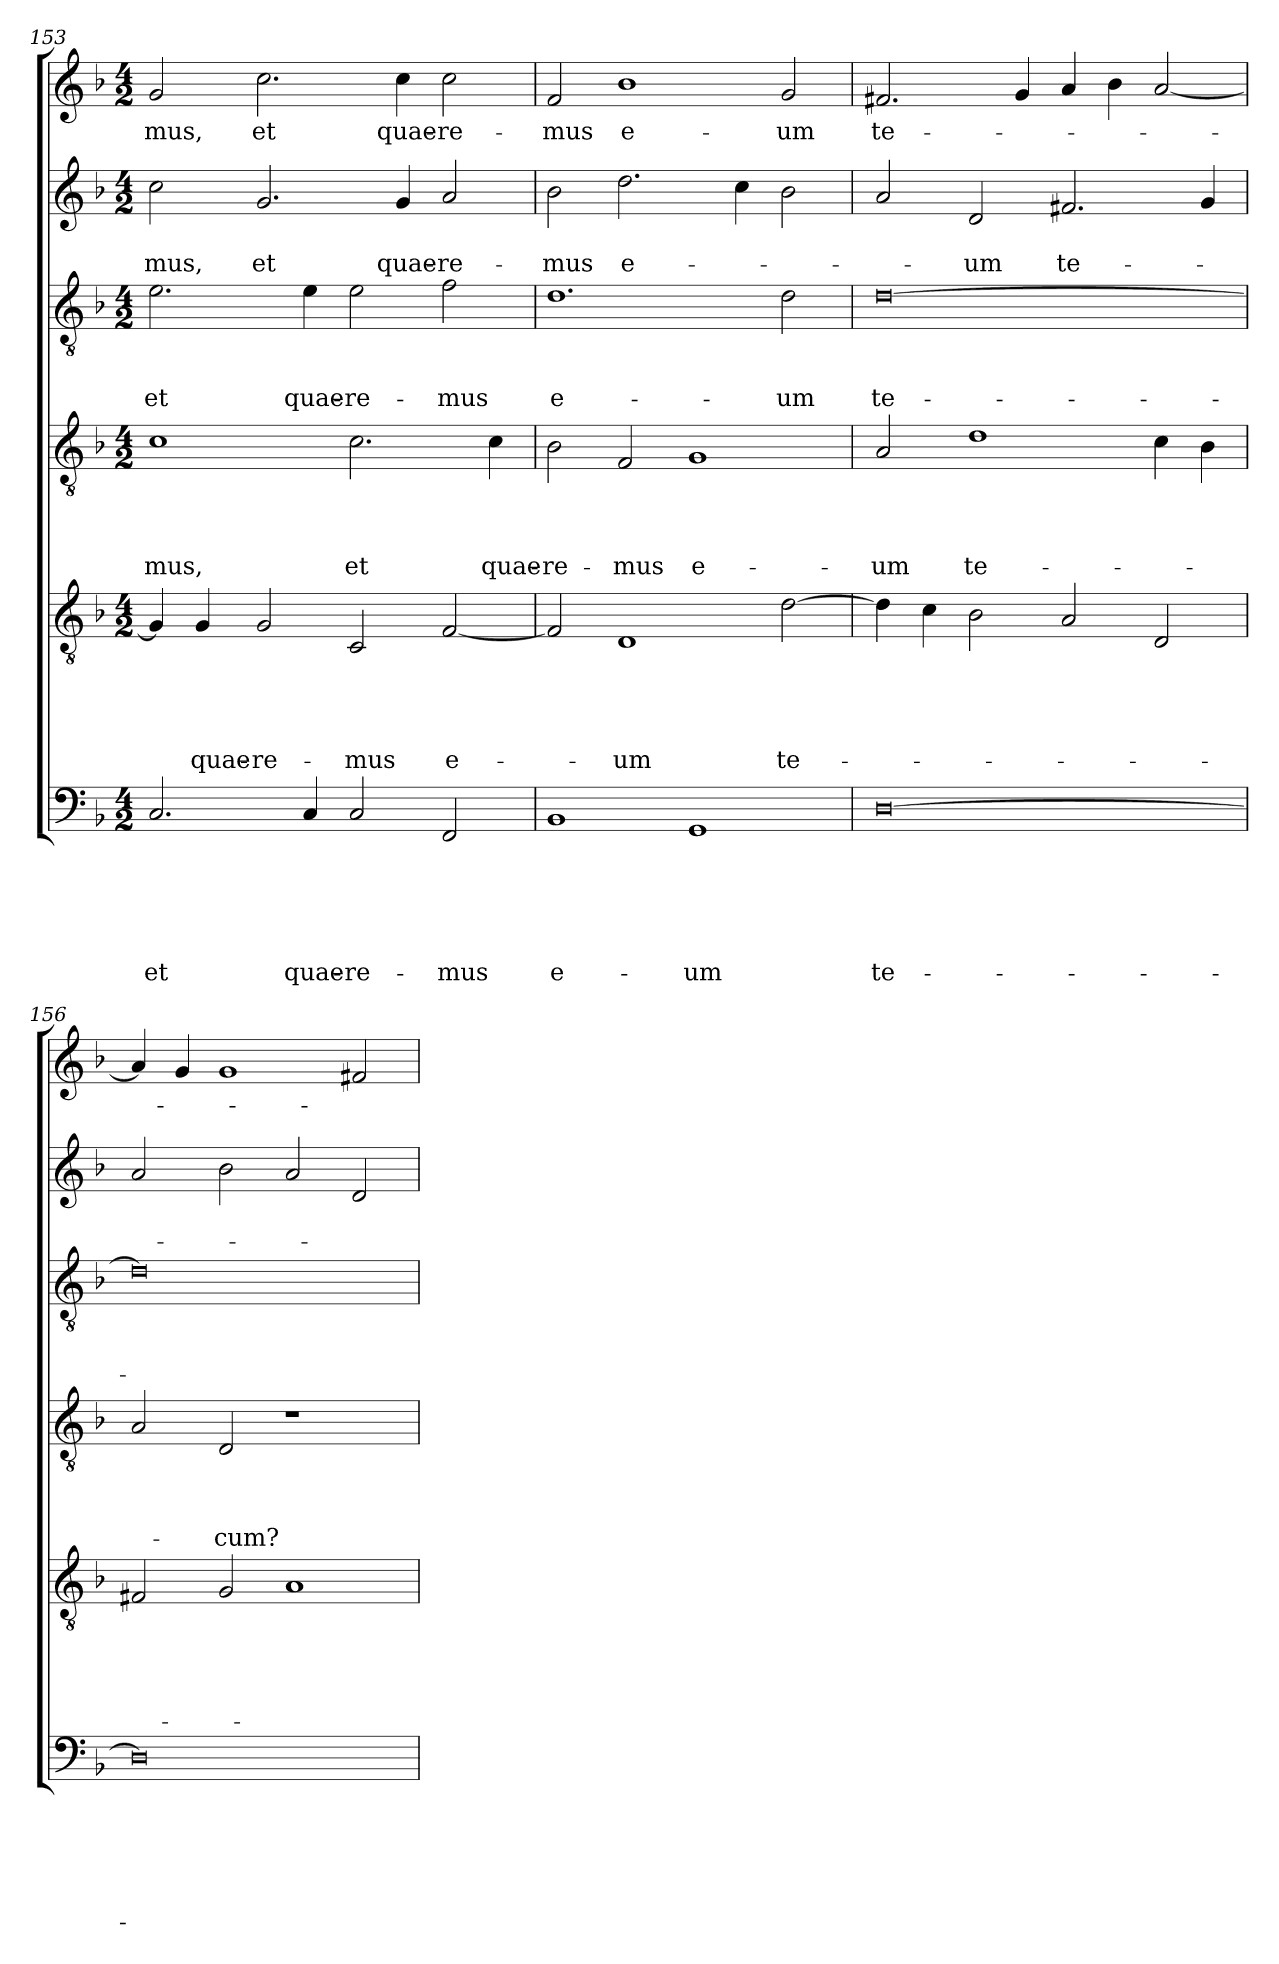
**kern	**text	**text	**text	**text	**text	**text	**kern	**text	**text	**text	**text	**text	**kern	**text	**text	**text	**text	**kern	**text	**text	**text	**kern	**text	**text	**kern	**text
*part6	*part6	*part6	*part6	*part6	*part6	*part6	*part5	*part5	*part5	*part5	*part5	*part5	*part4	*part4	*part4	*part4	*part4	*part3	*part3	*part3	*part3	*part2	*part2	*part2	*part1	*part1
*staff6	*staff6	*staff6	*staff6	*staff6	*staff6	*staff6	*staff5	*staff5	*staff5	*staff5	*staff5	*staff5	*staff4	*staff4	*staff4	*staff4	*staff4	*staff3	*staff3	*staff3	*staff3	*staff2	*staff2	*staff2	*staff1	*staff1
*clefF4	*	*	*	*	*	*	*clefGv2	*	*	*	*	*	*clefGv2	*	*	*	*	*clefGv2	*	*	*	*clefG2	*	*	*clefG2	*
*k[b-]	*	*	*	*	*	*	*k[b-]	*	*	*	*	*	*k[b-]	*	*	*	*	*k[b-]	*	*	*	*k[b-]	*	*	*k[b-]	*
*F:	*	*	*	*	*	*	*F:	*	*	*	*	*	*F:	*	*	*	*	*F:	*	*	*	*F:	*	*	*F:	*
*M4/2	*	*	*	*	*	*	*M4/2	*	*	*	*	*	*M4/2	*	*	*	*	*M4/2	*	*	*	*M4/2	*	*	*M4/2	*
=153	=153	=153	=153	=153	=153	=153	=153	=153	=153	=153	=153	=153	=153	=153	=153	=153	=153	=153	=153	=153	=153	=153	=153	=153	=153	=153
!	!	!	!	!	!	!LO:LY:b	!	!	!	!	!	!	!	!	!	!	!LO:LY:b	!	!	!	!LO:LY:b	!	!	!LO:LY:b	!	!LO:LY:b
2.C/	.	.	.	.	.	et	4G/]	.	.	.	.	.	1c	.	.	.	-mus,	2.e\	.	.	et	2cc\	.	-mus,	2g/	-mus,
!	!	!	!	!	!	!	!	!	!	!	!	!LO:LY:b	!	!	!	!	!	!	!	!	!	!	!	!	!	!
.	.	.	.	.	.	.	4G/	.	.	.	.	quae-	.	.	.	.	.	.	.	.	.	.	.	.	.	.
!	!	!	!	!	!	!	!	!	!	!	!	!LO:LY:b	!	!	!	!	!	!	!	!	!	!	!	!LO:LY:b	!	!LO:LY:b
.	.	.	.	.	.	.	2G/	.	.	.	.	-re-	.	.	.	.	.	.	.	.	.	2.g/	.	et	2.cc\	et
!	!	!	!	!	!	!LO:LY:b	!	!	!	!	!	!	!	!	!	!	!	!	!	!	!LO:LY:b	!	!	!	!	!
4C/	.	.	.	.	.	quae-	.	.	.	.	.	.	.	.	.	.	.	4e\	.	.	quae-	.	.	.	.	.
!	!	!	!	!	!	!LO:LY:b	!	!	!	!	!	!LO:LY:b	!	!	!	!	!LO:LY:b	!	!	!	!LO:LY:b	!	!	!	!	!
2C/	.	.	.	.	.	-re-	2C/	.	.	.	.	-mus	2.c\	.	.	.	et	2e\	.	.	-re-	.	.	.	.	.
!	!	!	!	!	!	!	!	!	!	!	!	!	!	!	!	!	!	!	!	!	!	!	!	!LO:LY:b	!	!LO:LY:b
.	.	.	.	.	.	.	.	.	.	.	.	.	.	.	.	.	.	.	.	.	.	4g/	.	quae-	4cc\	quae-
!	!	!	!	!	!	!LO:LY:b	!	!	!	!	!	!LO:LY:b	!	!	!	!	!	!	!	!	!LO:LY:b	!	!	!LO:LY:b	!	!LO:LY:b
2FF/	.	.	.	.	.	-mus	[2F/	.	.	.	.	e-	.	.	.	.	.	2f\	.	.	-mus	2a/	.	-re-	2cc\	-re-
!	!	!	!	!	!	!	!	!	!	!	!	!	!	!	!	!	!LO:LY:b	!	!	!	!	!	!	!	!	!
.	.	.	.	.	.	.	.	.	.	.	.	.	4c\	.	.	.	quae-	.	.	.	.	.	.	.	.	.
=154	=154	=154	=154	=154	=154	=154	=154	=154	=154	=154	=154	=154	=154	=154	=154	=154	=154	=154	=154	=154	=154	=154	=154	=154	=154	=154
!	!	!	!	!	!	!LO:LY:b	!	!	!	!	!	!	!	!	!	!	!LO:LY:b	!	!	!	!LO:LY:b	!	!	!LO:LY:b	!	!LO:LY:b
1BB-	.	.	.	.	.	e-	2F/]	.	.	.	.	.	2B-\	.	.	.	-re-	1.d	.	.	e-	2b-\	.	-mus	2f/	-mus
!	!	!	!	!	!	!	!	!	!	!	!	!LO:LY:b	!	!	!	!	!LO:LY:b	!	!	!	!	!	!	!LO:LY:b	!	!LO:LY:b
.	.	.	.	.	.	.	1D	.	.	.	.	-um	2F/	.	.	.	-mus	.	.	.	.	2.dd\	.	e-	1b-	e-
!	!	!	!	!	!	!LO:LY:b	!	!	!	!	!	!	!	!	!	!	!LO:LY:b	!	!	!	!	!	!	!	!	!
1GG	.	.	.	.	.	-um	.	.	.	.	.	.	1G	.	.	.	e-	.	.	.	.	.	.	.	.	.
.	.	.	.	.	.	.	.	.	.	.	.	.	.	.	.	.	.	.	.	.	.	4cc\	.	.	.	.
!	!	!	!	!	!	!	!	!	!	!	!	!LO:LY:b	!	!	!	!	!	!	!	!	!LO:LY:b	!	!	!	!	!LO:LY:b
.	.	.	.	.	.	.	[2d\	.	.	.	.	te-	.	.	.	.	.	2d\	.	.	-um	2b-\	.	.	2g/	-um
=155	=155	=155	=155	=155	=155	=155	=155	=155	=155	=155	=155	=155	=155	=155	=155	=155	=155	=155	=155	=155	=155	=155	=155	=155	=155	=155
!	!	!	!	!	!	!LO:LY:b	!	!	!	!	!	!	!	!	!	!	!LO:LY:b	!	!	!	!LO:LY:b	!	!	!	!	!LO:LY:b
[0D	.	.	.	.	.	te-	4d\]	.	.	.	.	.	2A/	.	.	.	-um	[0d	.	.	te-	2a/	.	.	2.f#X/	te-
.	.	.	.	.	.	.	4c\	.	.	.	.	.	.	.	.	.	.	.	.	.	.	.	.	.	.	.
!	!	!	!	!	!	!	!	!	!	!	!	!	!	!	!	!	!LO:LY:b	!	!	!	!	!	!	!LO:LY:b	!	!
.	.	.	.	.	.	.	2B-\	.	.	.	.	.	1d	.	.	.	te-	.	.	.	.	2d/	.	-um	.	.
.	.	.	.	.	.	.	.	.	.	.	.	.	.	.	.	.	.	.	.	.	.	.	.	.	4g/	.
!	!	!	!	!	!	!	!	!	!	!	!	!	!	!	!	!	!	!	!	!	!	!	!	!LO:LY:b	!	!
.	.	.	.	.	.	.	2A/	.	.	.	.	.	.	.	.	.	.	.	.	.	.	2.f#X/	.	te-	4a/	.
.	.	.	.	.	.	.	.	.	.	.	.	.	.	.	.	.	.	.	.	.	.	.	.	.	4b-\	.
.	.	.	.	.	.	.	2D/	.	.	.	.	.	4c\	.	.	.	.	.	.	.	.	.	.	.	[2a/	.
.	.	.	.	.	.	.	.	.	.	.	.	.	4B-\	.	.	.	.	.	.	.	.	4g/	.	.	.	.
=156	=156	=156	=156	=156	=156	=156	=156	=156	=156	=156	=156	=156	=156	=156	=156	=156	=156	=156	=156	=156	=156	=156	=156	=156	=156	=156
0D]	.	.	.	.	.	.	2F#X/	.	.	.	.	.	2A/	.	.	.	.	0d]	.	.	.	2a/	.	.	4a/]	.
.	.	.	.	.	.	.	.	.	.	.	.	.	.	.	.	.	.	.	.	.	.	.	.	.	4g/	.
!	!	!	!	!	!	!	!	!	!	!	!	!	!	!	!	!	!LO:LY:b	!	!	!	!	!	!	!	!	!
.	.	.	.	.	.	.	2G/	.	.	.	.	.	2D/	.	.	.	-cum?	.	.	.	.	2b-\	.	.	1g	.
.	.	.	.	.	.	.	1A	.	.	.	.	.	1r	.	.	.	.	.	.	.	.	2a/	.	.	.	.
.	.	.	.	.	.	.	.	.	.	.	.	.	.	.	.	.	.	.	.	.	.	2d/	.	.	2f#X/	.
=	=	=	=	=	=	=	=	=	=	=	=	=	=	=	=	=	=	=	=	=	=	=	=	=	=	=
*-	*-	*-	*-	*-	*-	*-	*-	*-	*-	*-	*-	*-	*-	*-	*-	*-	*-	*-	*-	*-	*-	*-	*-	*-	*-	*-
